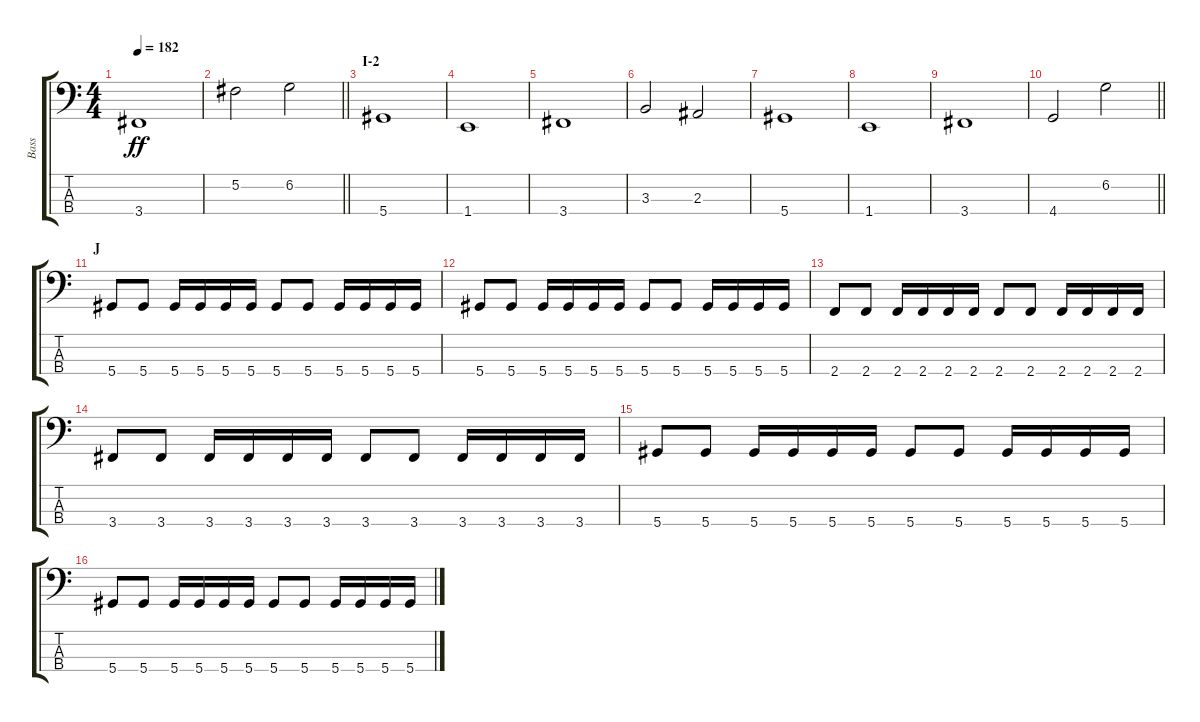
\track ("Bass" "Bass") {instrument electricbasspick}
\staff {score tabs}
\tuning (Gb2 Db2 Ab1 Eb1) {hide}
\ts (4 4)
\tempo 182
\clef f4
\ks c
3.4.1{dy ff} |
\barLineRight lightlight
5.2.2 6.2.2 |
\section ("" "I-2")
5.4.1 |
1.4.1 |
3.4.1 |
3.3.2 2.3.2 |
5.4.1 |
1.4.1 |
3.4.1 |
\barLineRight lightlight
4.4.2 6.2.2 |
\section ("" "J")
5.4.8 5.4.8 5.4.16 5.4.16 5.4.16 5.4.16 5.4.8 5.4.8 5.4.16 5.4.16 5.4.16 5.4.16 |
5.4.8 5.4.8 5.4.16 5.4.16 5.4.16 5.4.16 5.4.8 5.4.8 5.4.16 5.4.16 5.4.16 5.4.16 |
2.4.8 2.4.8 2.4.16 2.4.16 2.4.16 2.4.16 2.4.8 2.4.8 2.4.16 2.4.16 2.4.16 2.4.16 |
3.4.8 3.4.8 3.4.16 3.4.16 3.4.16 3.4.16 3.4.8 3.4.8 3.4.16 3.4.16 3.4.16 3.4.16 |
5.4.8 5.4.8 5.4.16 5.4.16 5.4.16 5.4.16 5.4.8 5.4.8 5.4.16 5.4.16 5.4.16 5.4.16 |
5.4.8 5.4.8 5.4.16 5.4.16 5.4.16 5.4.16 5.4.8 5.4.8 5.4.16 5.4.16 5.4.16 5.4.16
